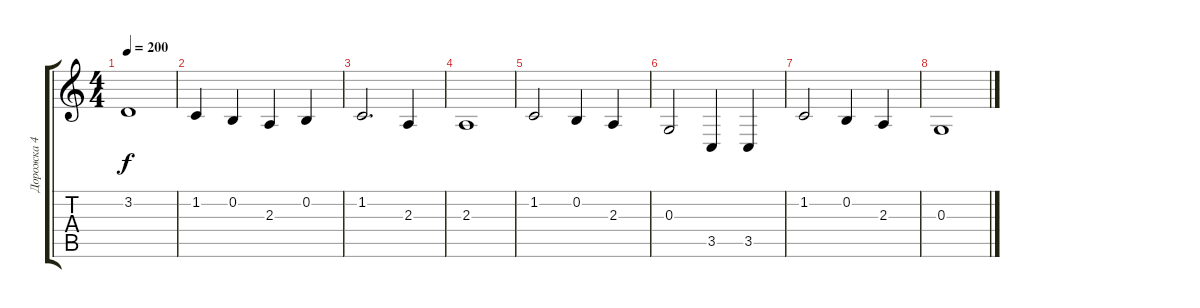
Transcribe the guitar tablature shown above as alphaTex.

\track ("Дорожка 4" "Дорожка 4") {instrument lead6voice}
\staff {score tabs}
\tuning (E4 B3 G3 D3 A2 E2) {hide}
\ts (4 4)
\tempo 200
\clef g2
\ks c
3.2.1{dy f} |
1.2.4 0.2.4 2.3.4 0.2.4 |
1.2.2{d} 2.3.4 |
2.3.1 |
1.2.2 0.2.4 2.3.4 |
0.3.2 3.5.4 3.5.4 |
1.2.2 0.2.4 2.3.4 |
0.3.1
